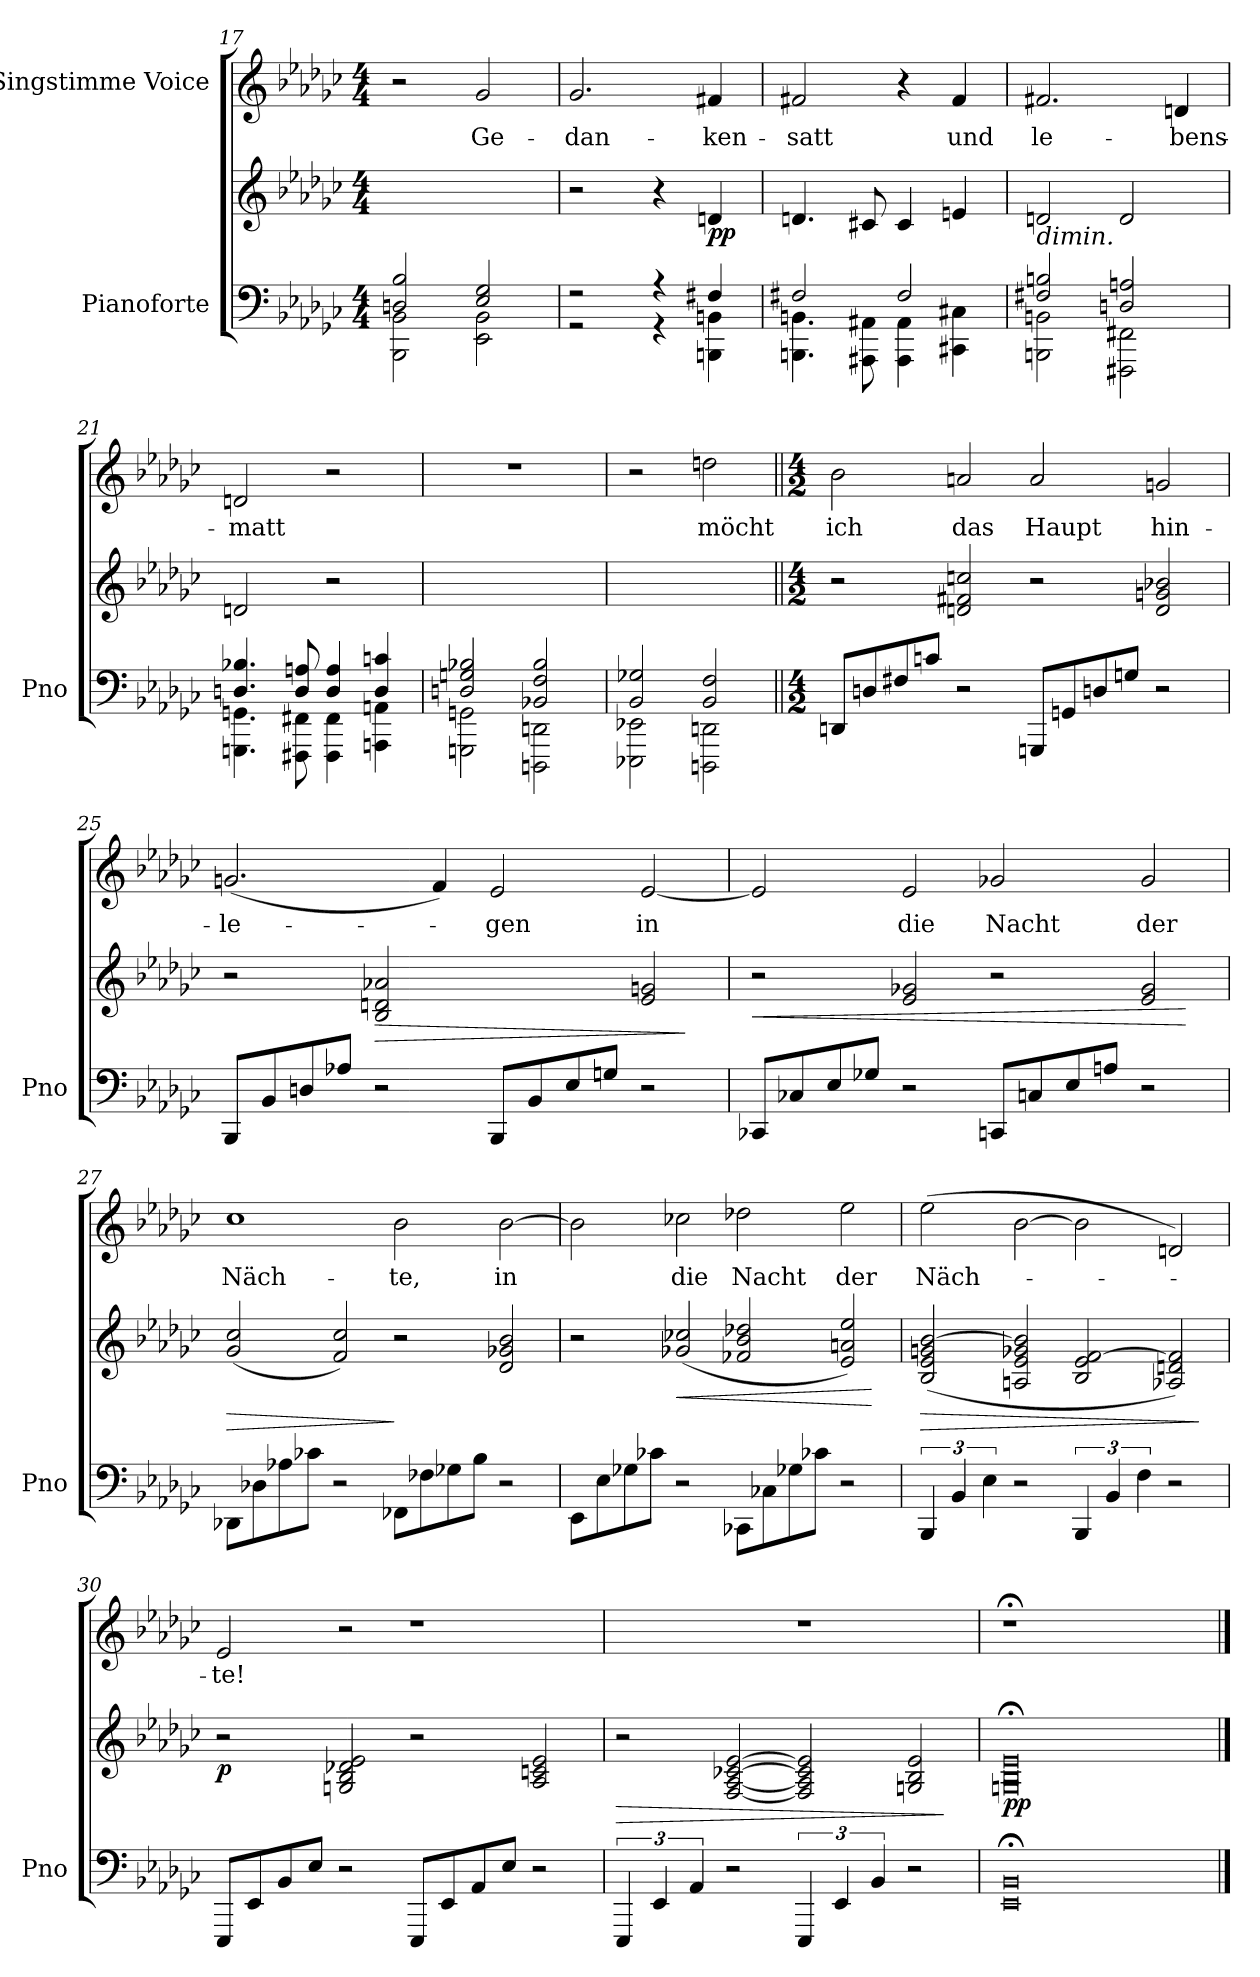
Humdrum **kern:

**kern	**kern	**dynam	**kern	**text
*part2	*part2	*part2	*part1	*part1
*staff3	*staff2	*staff2/3	*staff1	*staff1
*I"Pianoforte	*	*	*I"Singstimme Voice	*
*I'Pno	*	*	*	*
*clefF4	*clefG2	*	*clefG2	*
*k[b-e-a-d-g-c-]	*k[b-e-a-d-g-c-]	*	*k[b-e-a-d-g-c-]	*
*M4/4	*M4/4	*	*M4/4	*
=17	=17	=17	=17	=17
*^	*	*	*	*
2Dn/ 2B-/	2BBB-\ 2BB-\	1ryy	.	2r	.
!	!	!	!	!	!LO:LY:b
2E-/ 2G-/	2EE-\ 2BB-\	.	.	2g-/	Ge-
=18	=18	=18	=18	=18	=18
!	!	!	!	!	!LO:LY:b
2r	2r	2r	.	2.g-/	dan-
4r	4r	4r	.	.	.
!	!	!	!LO:DY:b	!	!LO:LY:b
4F#X/	4BBBn\ 4BBn\	4dn/	pp	4f#X/	-ken-
=19	=19	=19	=19	=19	=19
!	!	!	!	!	!LO:LY:b
2F#X/	4.BBBn\ 4.BBn\	4.dn/	.	2f#X/	-satt
.	8AAA#X\ 8AA#X\	8c#X/	.	.	.
2F#/	4AAA#\ 4AA#\	4c#/	.	4r	.
!	!	!	!	!	!LO:LY:b
.	4CC#X\ 4C#X\	4en/	.	4f#/	und
!!LO:PB:g=z
=20	=20	=20	=20	=20	=20
!	!	!LO:TX:b:i:t=dimin.	!	!	!
!	!	!	!	!	!LO:LY:b
2F#X/ 2Bn/	2BBBn\ 2BBn\	2dn/	.	2.f#X/	le-
2Dn/ 2An/	2FFF#X\ 2FF#X\	2d/	.	.	.
!	!	!	!	!	!LO:LY:b
.	.	.	.	4dn/	-bens-
=21	=21	=21	=21	=21	=21
!	!	!	!	!	!LO:LY:b
4.Dn/ 4.B-X/	4.GGGn\ 4.GGn\	2dn/	.	2dn/	-matt
8D/ 8An/	8FFF#X\ 8FF#X\	.	.	.	.
4D/ 4A/	4FFF#\ 4FF#\	2r	.	2r	.
4D/ 4cn/	4AAAn\ 4AAn\	.	.	.	.
=22	=22	=22	=22	=22	=22
2Dn/ 2Gn/ 2B-X/	2GGGn\ 2GGn\	1ryy	.	1r	.
2BB-X/ 2F/ 2B-/	2DDDn\ 2DDn\	.	.	.	.
=23	=23	=23	=23	=23	=23
2BB-/ 2G-X/	2EEE-X\ 2EE-X\	1ryy	.	2r	.
!	!	!	!	!	!LO:LY:b
2BB-/ 2F/	2DDDn\ 2DDn\	.	.	2ddn\	möcht
*v	*v	*	*	*	*
!!LO:LB:g=z
=24||	=24||	=24||	=24||	=24||
*M4/2	*M4/2	*	*M4/2	*
*^	*	*	*	*
!	!	!	!	!	!LO:LY:b
*v	*v	*	*	*	*
8DDn/L	2r	.	2b-\	ich
8Dn/	.	.	.	.
8F#X/	.	.	.	.
8cn/J	.	.	.	.
!	!	!	!	!LO:LY:b
2r	2dn/ 2f#X/ 2ccn/	.	2an/	das
!	!	!	!	!LO:LY:b
8GGGn/L	2r	.	2a/	Haupt
8GGn/	.	.	.	.
8Dn/	.	.	.	.
8Gn/J	.	.	.	.
!	!	!	!	!LO:LY:b
2r	2d/ 2gn/ 2b-X/	.	2gn/	hin-
=25	=25	=25	=25	=25
!	!	!	!	!LO:LY:b
8BBB-/L	2r	.	(<2.gn/	-le-
8BB-/	.	.	.	.
8Dn/	.	.	.	.
8A-X/J	.	.	.	.
!	!	!LO:HP:b	!	!
2r	2B-/ 2dn/ 2a-X/	>	.	.
.	.	.	4f/)	.
!	!	!	!	!LO:LY:b
8BBB-/L	2ryy	.	2e-/	-gen
8BB-/	.	.	.	.
8E-/	.	.	.	.
8Gn/J	.	.	.	.
!	!	!	!	!LO:LY:b
2r	2e-/ 2gn/	.	[2e-/	in
.	.	]	.	.
!!LO:LB:g=z
=26	=26	=26	=26	=26
!	!	!LO:HP:b	!	!
8CC-X/L	2r	<	2e-/]	.
8C-X/	.	.	.	.
8E-/	.	.	.	.
8G-X/J	.	.	.	.
!	!	!	!	!LO:LY:b
2r	2e-/ 2g-X/	.	2e-/	die
!	!	!	!	!LO:LY:b
8CCn/L	2r	.	2g-X/	Nacht
8Cn/	.	.	.	.
8E-/	.	.	.	.
8An/J	.	.	.	.
!	!	!	!	!LO:LY:b
2r	2e-/ 2g-/	.	2g-/	der
.	.	[	.	.
=27	=27	=27	=27	=27
!	!	!LO:HP:b	!	!LO:LY:b
8DD-X\L	(<2g-/ 2cc-/	>	1cc-	Näch-
8D-X\	.	.	.	.
8A-X\	.	.	.	.
8c-X\J	.	.	.	.
2r	2f/ 2cc-/)	.	.	.
!	!	!	!	!LO:LY:b
8FF-X\L	2r	]	2b-\	-te,
8F-X\	.	.	.	.
8G-X\	.	.	.	.
8B-\J	.	.	.	.
!	!	!	!	!LO:LY:b
2r	2d-/ 2g-X/ 2b-/	.	[2b-\	in
=28	=28	=28	=28	=28
8EE-\L	2r	.	2b-\]	.
8E-\	.	.	.	.
8G-X\	.	.	.	.
8c-X\J	.	.	.	.
!	!	!LO:HP:b	!	!LO:LY:b
2r	(<2g-X/ 2cc-X/	<	2cc-X\	die
!	!	!	!	!LO:LY:b
8CC-X\L	2f-X/ 2b-/ 2dd-X/	.	2dd-X\	Nacht
8C-X\	.	.	.	.
8G-X\	.	.	.	.
8c-X\J	.	.	.	.
!	!	!	!	!LO:LY:b
2r	2e-/ 2an/ 2ee-/)	.	2ee-\	der
.	.	[	.	.
!!LO:LB:g=z
=29	=29	=29	=29	=29
!	!	!LO:HP:b	!	!LO:LY:b
6BBB-/	(<2B-/ 2e-/ 2gn/ [2b-/	>	(>2ee-\	Näch-
6BB-/	.	.	.	.
6E-\	.	.	.	.
2r	2An/ 2e-/ 2g-X/ 2b-/]	.	[2b-\	.
6BBB-/	2B-/ 2e-/ [2f/	.	2b-\]	.
6BB-/	.	.	.	.
6F\	.	.	.	.
2r	2A-X/ 2dn/ 2f/])	.	2dn/)	.
.	.	]	.	.
=30	=30	=30	=30	=30
!	!	!LO:DY:b	!	!LO:LY:b
8EEE-/L	2r	p	2e-/	-te!
8EE-/	.	.	.	.
8BB-/	.	.	.	.
8E-/J	.	.	.	.
2r	2Gn/ 2B-/ 2d-X/ 2e-/	.	2r	.
8EEE-/L	2r	.	1r	.
8EE-/	.	.	.	.
8AA-/	.	.	.	.
8E-/J	.	.	.	.
2r	2A-/ 2cn/ 2e-/	.	.	.
=31	=31	=31	=31	=31
!	!	!LO:HP:b	!	!
6EEE-/	2r	>	1ryy	.
6EE-/	.	.	.	.
6AA-/	.	.	.	.
2r	[2F/ [2A-/ [2c-X/ [2e-/	.	.	.
6EEE-/	2F/] 2A-/] 2c-/] 2e-/]	.	1r	.
6EE-/	.	.	.	.
6BB-/	.	.	.	.
2r	2Gn/ 2B-/ 2e-/	.	.	.
.	.	]	.	.
=32	=32	=32	=32	=32
*^	*	*	*	*
!	!	!	!LO:DY:b	!	!
0BB-;<	0EE-	0Gn;< 0B-;< 0e-;<	pp	1r;<	.
.	.	.	.	1ryy	.
*v	*v	*	*	*	*
==	==	==	==	==
*-	*-	*-	*-	*-
